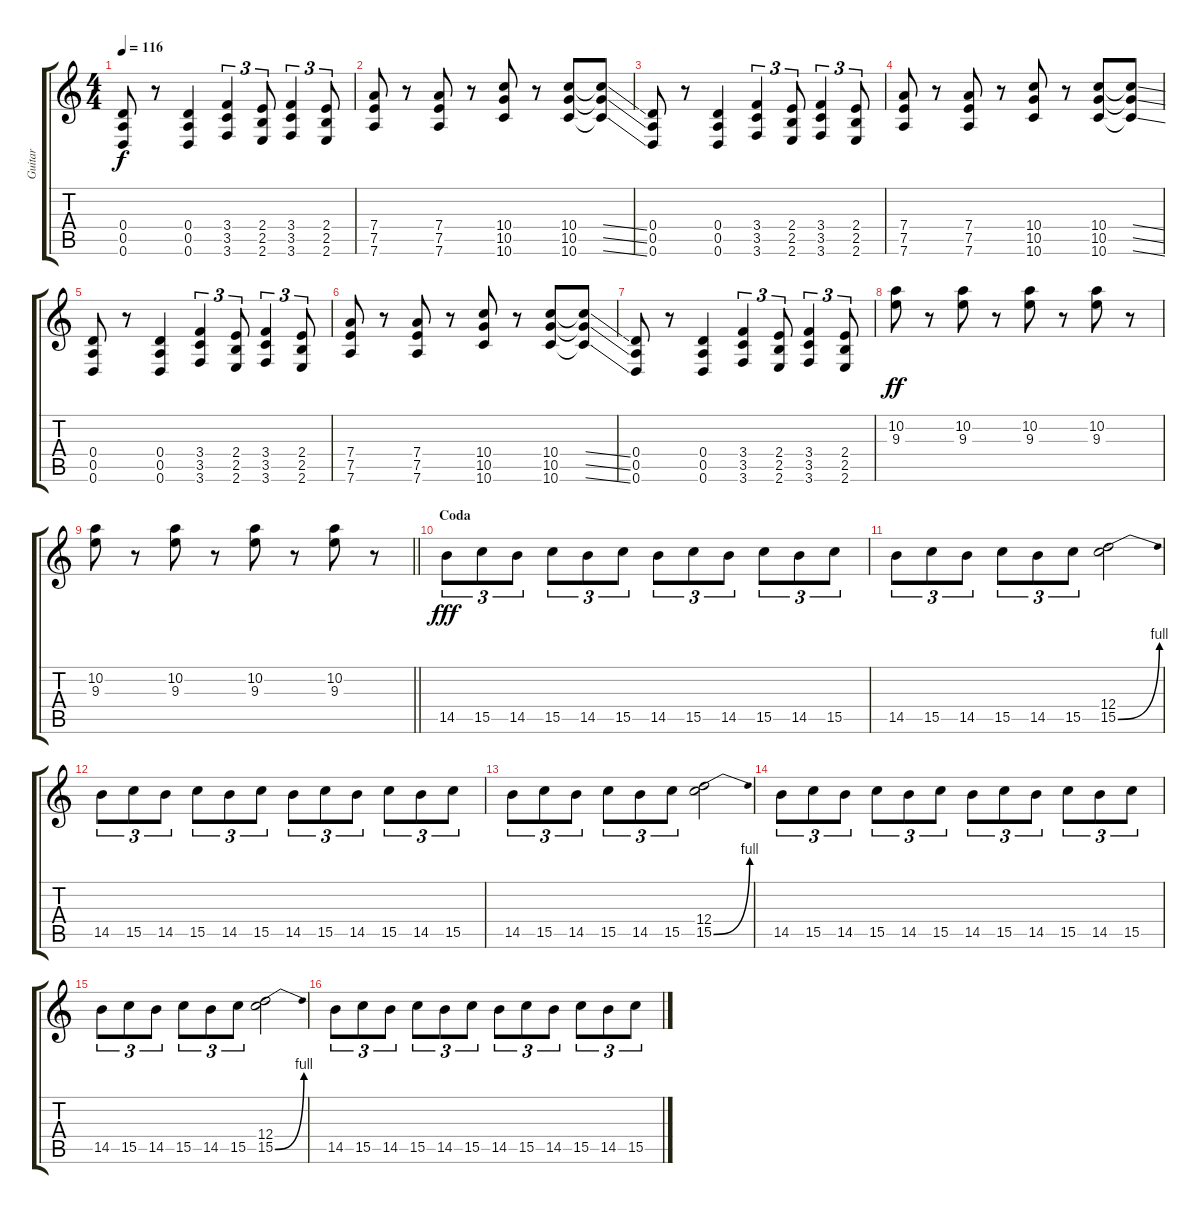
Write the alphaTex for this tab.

\track ("Guitar" "Guitar") {instrument overdrivenguitar}
\staff {score tabs}
\tuning (E4 B3 G3 D3 A2 D2) {hide}
\ts (4 4)
\tempo 116
\clef g2
\ks aminor
(0.4 0.5 0.6).8{dy f} r.8 (0.4 0.5 0.6).4 (3.4 3.5 3.6).4{tu (3 2)} (2.4 2.5 2.6).8{tu (3 2)} (3.4 3.5 3.6).4{tu (3 2)} (2.4 2.5 2.6).8{tu (3 2)} |
(7.4 7.5 7.6).8 r.8 (7.4 7.5 7.6).8 r.8 (10.4 10.5 10.6).8 r.8 (10.4 10.5 10.6).8 (10.4{ss t} 10.5{ss t} 10.6{ss t}).8 |
(0.4 0.5 0.6).8 r.8 (0.4 0.5 0.6).4 (3.4 3.5 3.6).4{tu (3 2)} (2.4 2.5 2.6).8{tu (3 2)} (3.4 3.5 3.6).4{tu (3 2)} (2.4 2.5 2.6).8{tu (3 2)} |
(7.4 7.5 7.6).8 r.8 (7.4 7.5 7.6).8 r.8 (10.4 10.5 10.6).8 r.8 (10.4 10.5 10.6).8 (10.4{ss t} 10.5{ss t} 10.6{ss t}).8 |
(0.4 0.5 0.6).8 r.8 (0.4 0.5 0.6).4 (3.4 3.5 3.6).4{tu (3 2)} (2.4 2.5 2.6).8{tu (3 2)} (3.4 3.5 3.6).4{tu (3 2)} (2.4 2.5 2.6).8{tu (3 2)} |
(7.4 7.5 7.6).8 r.8 (7.4 7.5 7.6).8 r.8 (10.4 10.5 10.6).8 r.8 (10.4 10.5 10.6).8 (10.4{ss t} 10.5{ss t} 10.6{ss t}).8 |
(0.4 0.5 0.6).8 r.8 (0.4 0.5 0.6).4 (3.4 3.5 3.6).4{tu (3 2)} (2.4 2.5 2.6).8{tu (3 2)} (3.4 3.5 3.6).4{tu (3 2)} (2.4 2.5 2.6).8{tu (3 2)} |
(10.2 9.3).8{dy ff} r.8 (10.2 9.3).8 r.8 (10.2 9.3).8 r.8 (10.2 9.3).8 r.8 |
\barLineRight lightlight
(10.2 9.3).8 r.8 (10.2 9.3).8 r.8 (10.2 9.3).8 r.8 (10.2 9.3).8 r.8 |
\section ("" "Coda")
14.5.8{tu (3 2) dy fff} 15.5.8{tu (3 2)} 14.5.8{tu (3 2)} 15.5.8{tu (3 2)} 14.5.8{tu (3 2)} 15.5.8{tu (3 2)} 14.5.8{tu (3 2)} 15.5.8{tu (3 2)} 14.5.8{tu (3 2)} 15.5.8{tu (3 2)} 14.5.8{tu (3 2)} 15.5.8{tu (3 2)} |
14.5.8{tu (3 2)} 15.5.8{tu (3 2)} 14.5.8{tu (3 2)} 15.5.8{tu (3 2)} 14.5.8{tu (3 2)} 15.5.8{tu (3 2)} (12.4 15.5{be (bend 0 0 60 4)}).2 |
14.5.8{tu (3 2)} 15.5.8{tu (3 2)} 14.5.8{tu (3 2)} 15.5.8{tu (3 2)} 14.5.8{tu (3 2)} 15.5.8{tu (3 2)} 14.5.8{tu (3 2)} 15.5.8{tu (3 2)} 14.5.8{tu (3 2)} 15.5.8{tu (3 2)} 14.5.8{tu (3 2)} 15.5.8{tu (3 2)} |
14.5.8{tu (3 2)} 15.5.8{tu (3 2)} 14.5.8{tu (3 2)} 15.5.8{tu (3 2)} 14.5.8{tu (3 2)} 15.5.8{tu (3 2)} (12.4 15.5{be (bend 0 0 60 4)}).2 |
14.5.8{tu (3 2)} 15.5.8{tu (3 2)} 14.5.8{tu (3 2)} 15.5.8{tu (3 2)} 14.5.8{tu (3 2)} 15.5.8{tu (3 2)} 14.5.8{tu (3 2)} 15.5.8{tu (3 2)} 14.5.8{tu (3 2)} 15.5.8{tu (3 2)} 14.5.8{tu (3 2)} 15.5.8{tu (3 2)} |
14.5.8{tu (3 2)} 15.5.8{tu (3 2)} 14.5.8{tu (3 2)} 15.5.8{tu (3 2)} 14.5.8{tu (3 2)} 15.5.8{tu (3 2)} (12.4 15.5{be (bend 0 0 60 4)}).2 |
14.5.8{tu (3 2)} 15.5.8{tu (3 2)} 14.5.8{tu (3 2)} 15.5.8{tu (3 2)} 14.5.8{tu (3 2)} 15.5.8{tu (3 2)} 14.5.8{tu (3 2)} 15.5.8{tu (3 2)} 14.5.8{tu (3 2)} 15.5.8{tu (3 2)} 14.5.8{tu (3 2)} 15.5.8{tu (3 2)}
